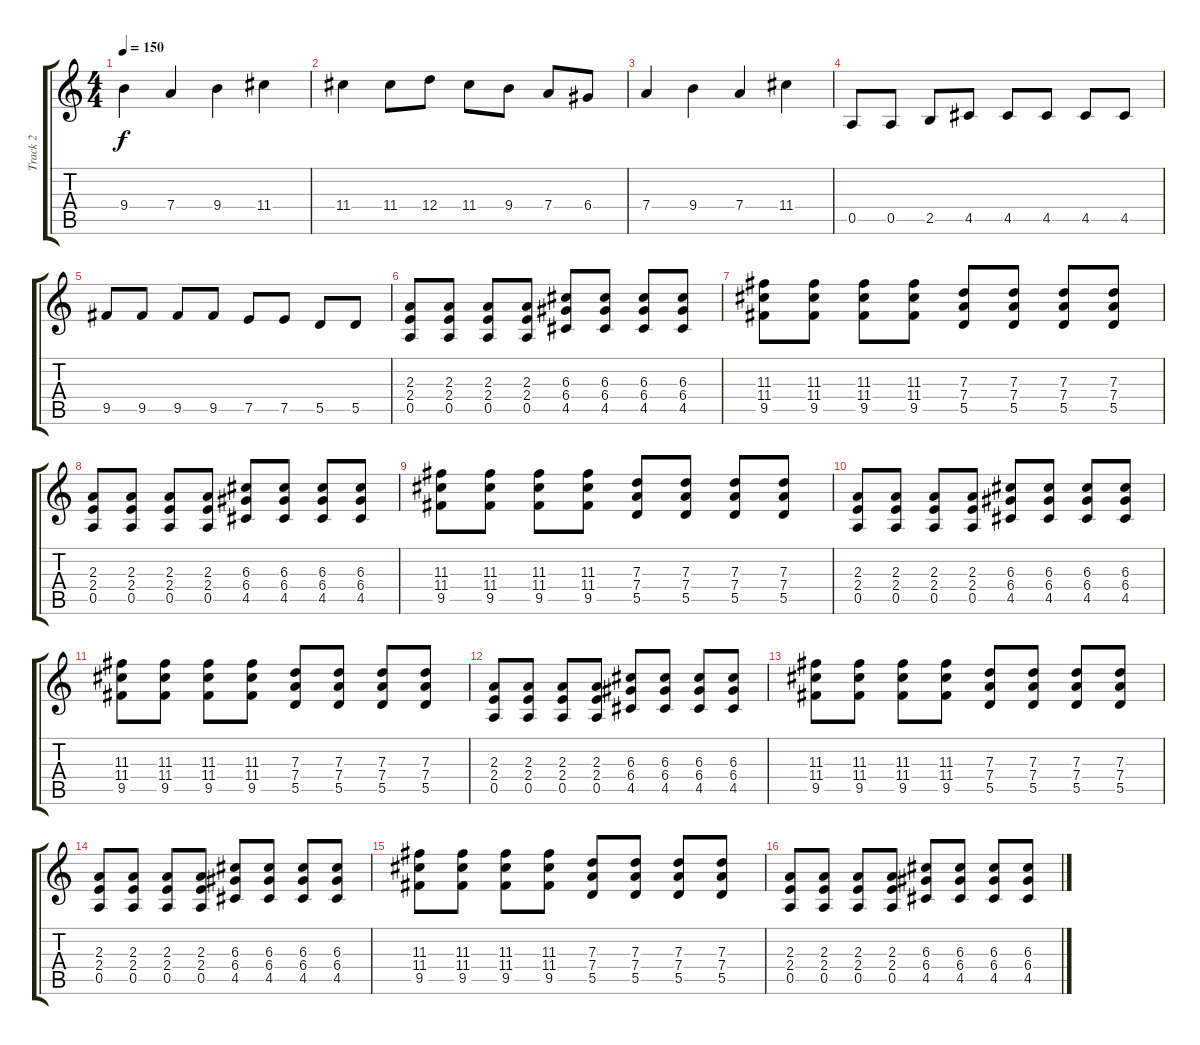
\track ("Track 2" "Track 2") {instrument distortionguitar}
\staff {score tabs}
\tuning (E4 B3 G3 D3 A2 E2) {hide}
\ts (4 4)
\tempo 150
\clef g2
\ks c
9.4.4{dy f} 7.4.4 9.4.4 11.4.4 |
11.4.4 11.4.8 12.4.8 11.4.8 9.4.8 7.4.8 6.4.8 |
7.4.4 9.4.4 7.4.4 11.4.4 |
0.5.8 0.5.8 2.5.8 4.5.8 4.5.8 4.5.8 4.5.8 4.5.8 |
9.5.8 9.5.8 9.5.8 9.5.8 7.5.8 7.5.8 5.5.8 5.5.8 |
(2.3 2.4 0.5).8 (2.3 2.4 0.5).8 (2.3 2.4 0.5).8 (2.3 2.4 0.5).8 (6.3 6.4 4.5).8 (6.3 6.4 4.5).8 (6.3 6.4 4.5).8 (6.3 6.4 4.5).8 |
(11.3 11.4 9.5).8 (11.3 11.4 9.5).8 (11.3 11.4 9.5).8 (11.3 11.4 9.5).8 (7.3 7.4 5.5).8 (7.3 7.4 5.5).8 (7.3 7.4 5.5).8 (7.3 7.4 5.5).8 |
(2.3 2.4 0.5).8 (2.3 2.4 0.5).8 (2.3 2.4 0.5).8 (2.3 2.4 0.5).8 (6.3 6.4 4.5).8 (6.3 6.4 4.5).8 (6.3 6.4 4.5).8 (6.3 6.4 4.5).8 |
(11.3 11.4 9.5).8 (11.3 11.4 9.5).8 (11.3 11.4 9.5).8 (11.3 11.4 9.5).8 (7.3 7.4 5.5).8 (7.3 7.4 5.5).8 (7.3 7.4 5.5).8 (7.3 7.4 5.5).8 |
(2.3 2.4 0.5).8 (2.3 2.4 0.5).8 (2.3 2.4 0.5).8 (2.3 2.4 0.5).8 (6.3 6.4 4.5).8 (6.3 6.4 4.5).8 (6.3 6.4 4.5).8 (6.3 6.4 4.5).8 |
(11.3 11.4 9.5).8 (11.3 11.4 9.5).8 (11.3 11.4 9.5).8 (11.3 11.4 9.5).8 (7.3 7.4 5.5).8 (7.3 7.4 5.5).8 (7.3 7.4 5.5).8 (7.3 7.4 5.5).8 |
(2.3 2.4 0.5).8 (2.3 2.4 0.5).8 (2.3 2.4 0.5).8 (2.3 2.4 0.5).8 (6.3 6.4 4.5).8 (6.3 6.4 4.5).8 (6.3 6.4 4.5).8 (6.3 6.4 4.5).8 |
(11.3 11.4 9.5).8 (11.3 11.4 9.5).8 (11.3 11.4 9.5).8 (11.3 11.4 9.5).8 (7.3 7.4 5.5).8 (7.3 7.4 5.5).8 (7.3 7.4 5.5).8 (7.3 7.4 5.5).8 |
(2.3 2.4 0.5).8 (2.3 2.4 0.5).8 (2.3 2.4 0.5).8 (2.3 2.4 0.5).8 (6.3 6.4 4.5).8 (6.3 6.4 4.5).8 (6.3 6.4 4.5).8 (6.3 6.4 4.5).8 |
(11.3 11.4 9.5).8 (11.3 11.4 9.5).8 (11.3 11.4 9.5).8 (11.3 11.4 9.5).8 (7.3 7.4 5.5).8 (7.3 7.4 5.5).8 (7.3 7.4 5.5).8 (7.3 7.4 5.5).8 |
(2.3 2.4 0.5).8 (2.3 2.4 0.5).8 (2.3 2.4 0.5).8 (2.3 2.4 0.5).8 (6.3 6.4 4.5).8 (6.3 6.4 4.5).8 (6.3 6.4 4.5).8 (6.3 6.4 4.5).8
